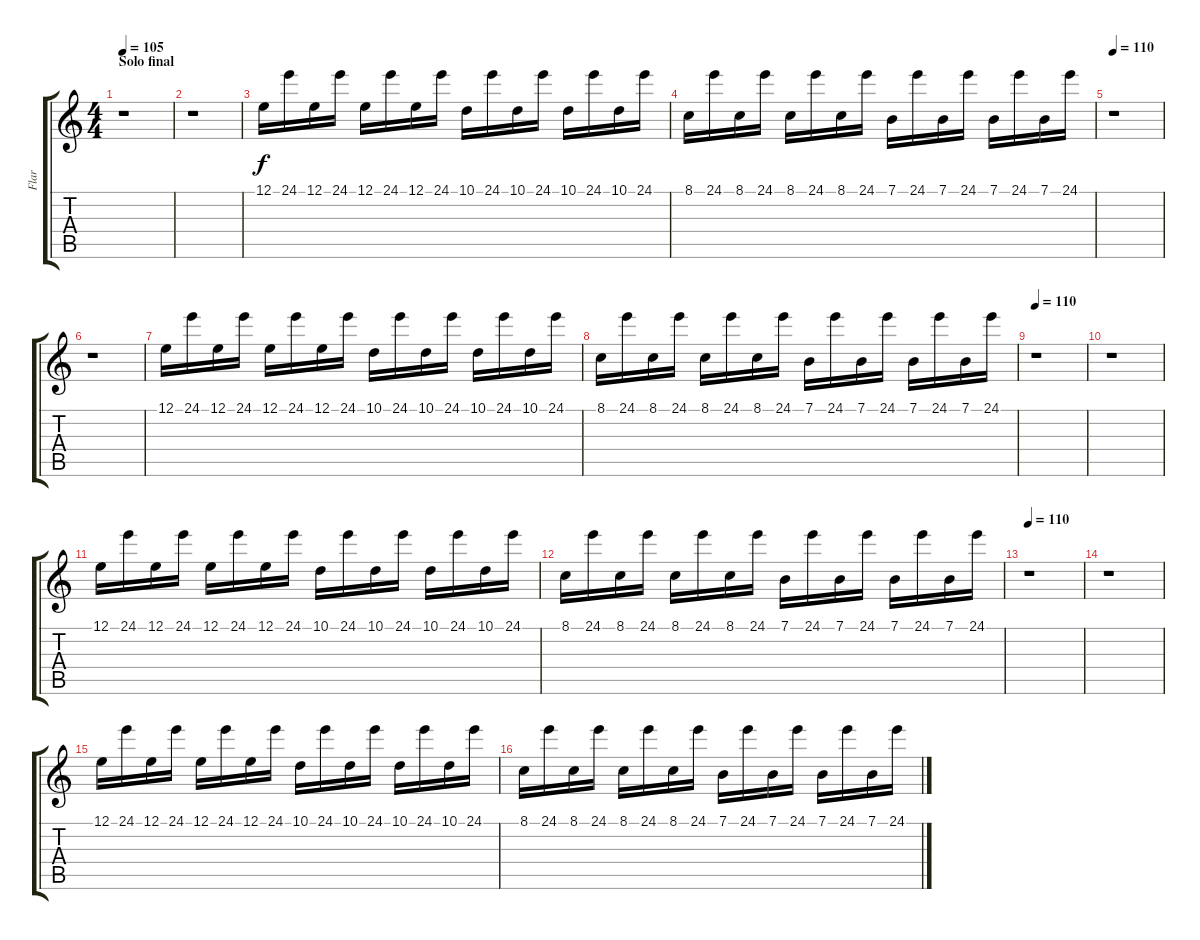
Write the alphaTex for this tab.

\track ("Flar" "Flar") {instrument stringensemble1}
\staff {score tabs}
\tuning (E4 B3 G3 D3 A2 E2) {hide}
\ts (4 4)
\section ("" "Solo final")
\tempo 105
\clef g2
\ks c
r.1{dy f} |
r.1 |
12.1.16 24.1.16 12.1.16 24.1.16 12.1.16 24.1.16 12.1.16 24.1.16 10.1.16 24.1.16 10.1.16 24.1.16 10.1.16 24.1.16 10.1.16 24.1.16 |
8.1.16 24.1.16 8.1.16 24.1.16 8.1.16 24.1.16 8.1.16 24.1.16 7.1.16 24.1.16 7.1.16 24.1.16 7.1.16 24.1.16 7.1.16 24.1.16 |
\tempo 110
r.1 |
r.1 |
12.1.16 24.1.16 12.1.16 24.1.16 12.1.16 24.1.16 12.1.16 24.1.16 10.1.16 24.1.16 10.1.16 24.1.16 10.1.16 24.1.16 10.1.16 24.1.16 |
8.1.16 24.1.16 8.1.16 24.1.16 8.1.16 24.1.16 8.1.16 24.1.16 7.1.16 24.1.16 7.1.16 24.1.16 7.1.16 24.1.16 7.1.16 24.1.16 |
\tempo 110
r.1 |
r.1 |
12.1.16 24.1.16 12.1.16 24.1.16 12.1.16 24.1.16 12.1.16 24.1.16 10.1.16 24.1.16 10.1.16 24.1.16 10.1.16 24.1.16 10.1.16 24.1.16 |
8.1.16 24.1.16 8.1.16 24.1.16 8.1.16 24.1.16 8.1.16 24.1.16 7.1.16 24.1.16 7.1.16 24.1.16 7.1.16 24.1.16 7.1.16 24.1.16 |
\tempo 110
r.1 |
r.1 |
12.1.16 24.1.16 12.1.16 24.1.16 12.1.16 24.1.16 12.1.16 24.1.16 10.1.16 24.1.16 10.1.16 24.1.16 10.1.16 24.1.16 10.1.16 24.1.16 |
8.1.16 24.1.16 8.1.16 24.1.16 8.1.16 24.1.16 8.1.16 24.1.16 7.1.16 24.1.16 7.1.16 24.1.16 7.1.16 24.1.16 7.1.16 24.1.16
